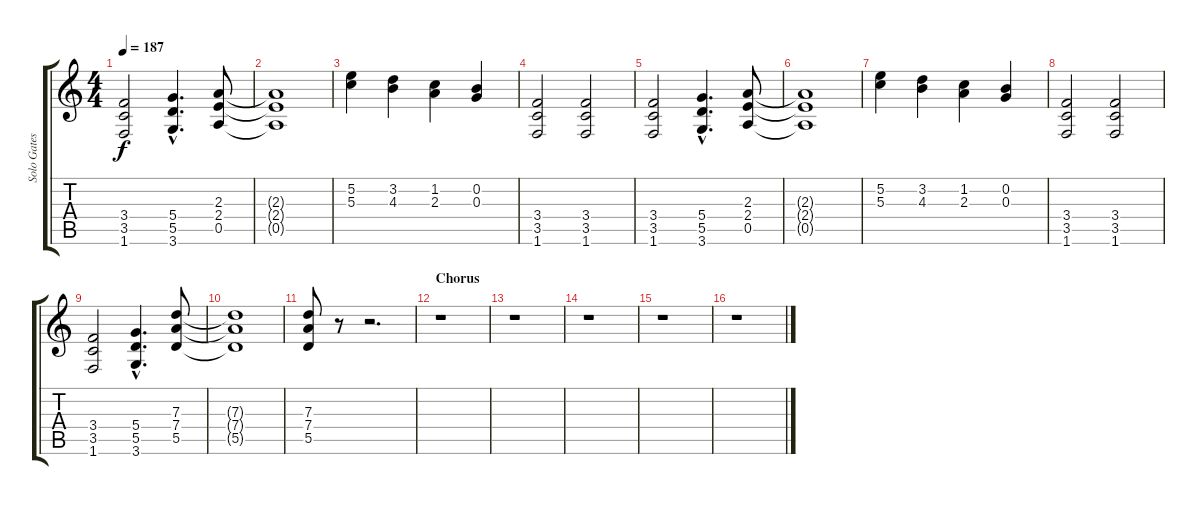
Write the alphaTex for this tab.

\track ("Solo Gates Of Ishtar" "Solo Gates") {instrument distortionguitar}
\staff {score tabs}
\tuning (E4 B3 G3 D3 A2 E2) {hide}
\ts (4 4)
\tempo 187
\clef g2
\ks c
(3.4 3.5 1.6).2{dy f} (5.4{hac} 5.5{hac} 3.6{hac}).4{d} (2.3 2.4 0.5).8 |
(2.3{t} 2.4{t} 0.5{t}).1 |
(5.2 5.3).4 (3.2 4.3).4 (1.2 2.3).4 (0.2 0.3).4 |
(3.4 3.5 1.6).2 (3.4 3.5 1.6).2 |
(3.4 3.5 1.6).2 (5.4{hac} 5.5{hac} 3.6{hac}).4{d} (2.3 2.4 0.5).8 |
(2.3{t} 2.4{t} 0.5{t}).1 |
(5.2 5.3).4 (3.2 4.3).4 (1.2 2.3).4 (0.2 0.3).4 |
(3.4 3.5 1.6).2 (3.4 3.5 1.6).2 |
(3.4 3.5 1.6).2 (5.4{hac} 5.5{hac} 3.6{hac}).4{d} (7.3 7.4 5.5).8 |
(7.3{t} 7.4{t} 5.5{t}).1 |
(7.3 7.4 5.5).8 r.8 r.2{d} |
\section ("" "Chorus")
r.1 |
r.1 |
r.1 |
r.1 |
r.1
